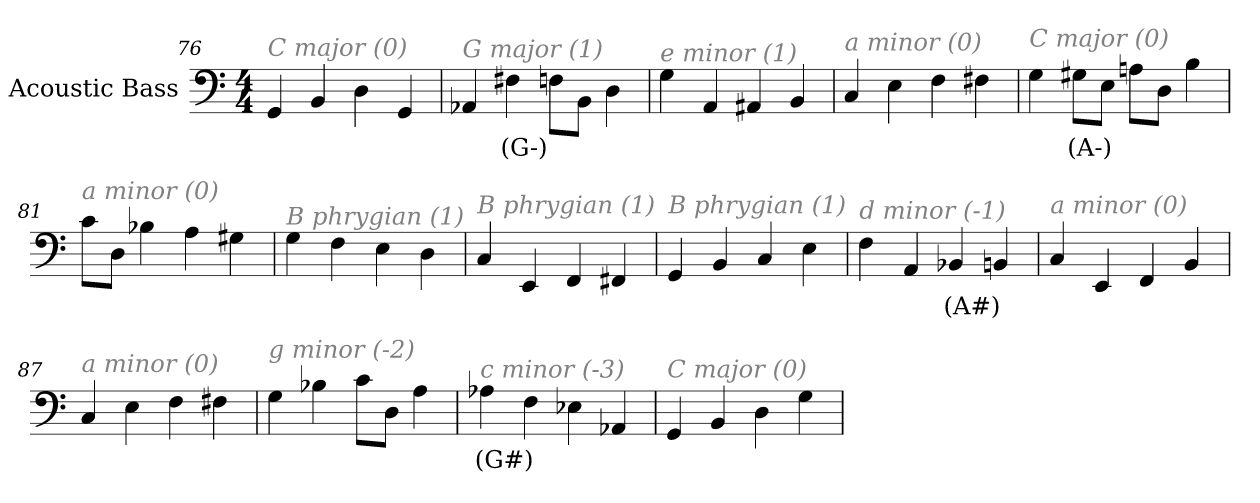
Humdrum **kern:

**kern	**text
*part1	*part1
*staff1	*staff1
*I"Acoustic Bass	*
*clefF4	*
*ITrd7c12	*
*k[]	*
*C:	*
*M4/4	*
=76	=76
!LO:TX:i:color=#808080:t=C major (0)	!
4GGG	.
4BBB	.
4DD	.
4GGG	.
=77	=77
!LO:TX:i:color=#808080:t=G major (1)	!
4AAA-X	.
4FF#Xi	(G-)
8FFL	.
8BBBJ	.
4DD	.
=78	=78
!LO:TX:i:color=#808080:t=e minor (1)	!
4GG	.
4AAA	.
4AAA#X	.
4BBB	.
=79	=79
!LO:TX:i:color=#808080:t=a minor (0)	!
4CC	.
4EE	.
4FF	.
4FF#X	.
=80	=80
!LO:TX:i:color=#808080:t=C major (0)	!
4GG	.
8GG#XiL	(A-)
8EEJ	.
8AAnL	.
8DDJ	.
4BB	.
=81	=81
!LO:TX:i:color=#808080:t=a minor (0)	!
8CL	.
8DDJ	.
4BB-X	.
4AA	.
4GG#X	.
=82	=82
!LO:TX:i:color=#808080:t=B phrygian (1)	!
4GG	.
4FF	.
4EE	.
4DD	.
=83	=83
!LO:TX:i:color=#808080:t=B phrygian (1)	!
4CC	.
4EEE	.
4FFF	.
4FFF#X	.
=84	=84
!LO:TX:i:color=#808080:t=B phrygian (1)	!
4GGG	.
4BBB	.
4CC	.
4EE	.
=85	=85
!LO:TX:i:color=#808080:t=d minor (-1)	!
4FF	.
4AAA	.
4BBB-Xi	(A#)
4BBB	.
=86	=86
!LO:TX:i:color=#808080:t=a minor (0)	!
4CC	.
4EEE	.
4FFF	.
4BBB	.
=87	=87
!LO:TX:i:color=#808080:t=a minor (0)	!
4CC	.
4EE	.
4FF	.
4FF#X	.
=88	=88
!LO:TX:i:color=#808080:t=g minor (-2)	!
4GG	.
4BB-X	.
8CL	.
8DDJ	.
4AA	.
=89	=89
!LO:TX:i:color=#808080:t=c minor (-3)	!
4AA-Xi	(G#)
4FF	.
4EE-X	.
4AAA-X	.
=90	=90
!LO:TX:i:color=#808080:t=C major (0)	!
4GGG	.
4BBB	.
4DD	.
4GG	.
=	=
*-	*-
